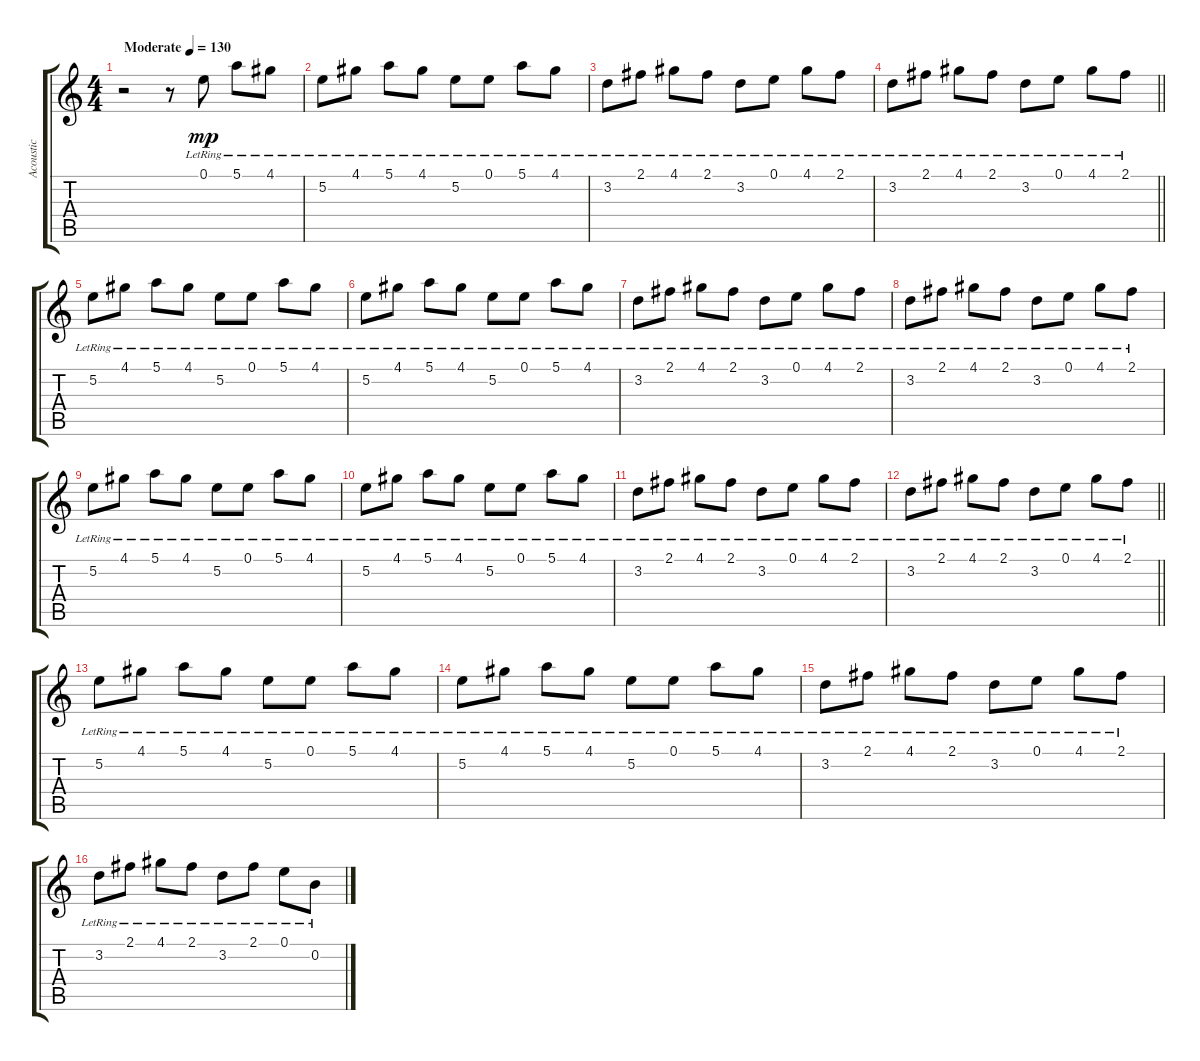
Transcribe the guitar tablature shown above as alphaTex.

\track ("Acoustic" "Acoustic") {instrument acousticguitarsteel}
\staff {score tabs}
\tuning (E4 B3 G3 D3 A2 E2) {hide}
\ts (4 4)
\tempo (130 "Moderate")
\clef g2
\ks c
r.2{dy mp instrument acousticguitarsteel} r.8 0.1{lr}.8 5.1{lr}.8 4.1{lr}.8 |
5.2{lr}.8 4.1{lr}.8 5.1{lr}.8 4.1{lr}.8 5.2{lr}.8 0.1{lr}.8 5.1{lr}.8 4.1{lr}.8 |
3.2{lr}.8 2.1{lr}.8 4.1{lr}.8 2.1{lr}.8 3.2{lr}.8 0.1{lr}.8 4.1{lr}.8 2.1{lr}.8 |
\barLineRight lightlight
3.2{lr}.8 2.1{lr}.8 4.1{lr}.8 2.1{lr}.8 3.2{lr}.8 0.1{lr}.8 4.1{lr}.8 2.1{lr}.8 |
\section ("" "")
5.2{lr}.8 4.1{lr}.8 5.1{lr}.8 4.1{lr}.8 5.2{lr}.8 0.1{lr}.8 5.1{lr}.8 4.1{lr}.8 |
5.2{lr}.8 4.1{lr}.8 5.1{lr}.8 4.1{lr}.8 5.2{lr}.8 0.1{lr}.8 5.1{lr}.8 4.1{lr}.8 |
3.2{lr}.8 2.1{lr}.8 4.1{lr}.8 2.1{lr}.8 3.2{lr}.8 0.1{lr}.8 4.1{lr}.8 2.1{lr}.8 |
3.2{lr}.8 2.1{lr}.8 4.1{lr}.8 2.1{lr}.8 3.2{lr}.8 0.1{lr}.8 4.1{lr}.8 2.1{lr}.8 |
5.2{lr}.8 4.1{lr}.8 5.1{lr}.8 4.1{lr}.8 5.2{lr}.8 0.1{lr}.8 5.1{lr}.8 4.1{lr}.8 |
5.2{lr}.8 4.1{lr}.8 5.1{lr}.8 4.1{lr}.8 5.2{lr}.8 0.1{lr}.8 5.1{lr}.8 4.1{lr}.8 |
3.2{lr}.8 2.1{lr}.8 4.1{lr}.8 2.1{lr}.8 3.2{lr}.8 0.1{lr}.8 4.1{lr}.8 2.1{lr}.8 |
\barLineRight lightlight
3.2{lr}.8 2.1{lr}.8 4.1{lr}.8 2.1{lr}.8 3.2{lr}.8 0.1{lr}.8 4.1{lr}.8 2.1{lr}.8 |
\section ("" "")
5.2{lr}.8 4.1{lr}.8 5.1{lr}.8 4.1{lr}.8 5.2{lr}.8 0.1{lr}.8 5.1{lr}.8 4.1{lr}.8 |
5.2{lr}.8 4.1{lr}.8 5.1{lr}.8 4.1{lr}.8 5.2{lr}.8 0.1{lr}.8 5.1{lr}.8 4.1{lr}.8 |
3.2{lr}.8 2.1{lr}.8 4.1{lr}.8 2.1{lr}.8 3.2{lr}.8 0.1{lr}.8 4.1{lr}.8 2.1{lr}.8 |
3.2{lr}.8 2.1{lr}.8 4.1{lr}.8 2.1{lr}.8 3.2{lr}.8 2.1{lr}.8 0.1{lr}.8 0.2{lr}.8
